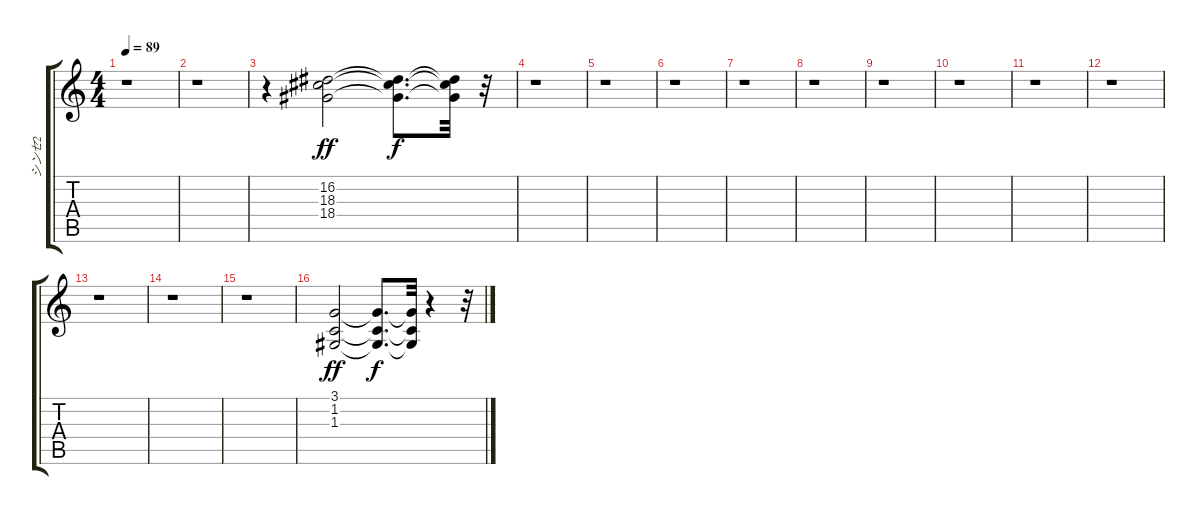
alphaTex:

\track ("シンセ2" "シンセ2") {instrument pad8sweep}
\staff {score tabs}
\tuning (E4 B3 G3 D3 A2 E2) {hide}
\ts (4 4)
\tempo 89
\clef g2
\ks c
r.1{dy f} |
r.1 |
r.4 (16.2 18.3 18.4).2{dy ff} (16.2{t} 18.3{t} 18.4{t}).8{d dy f} (16.2{t} 18.3{t} 18.4{t}).32 r.32 |
r.1 |
r.1 |
r.1 |
r.1 |
r.1 |
r.1 |
r.1 |
r.1 |
r.1 |
r.1 |
r.1 |
r.1 |
(3.1 1.2 1.3).2{dy ff} (3.1{t} 1.2{t} 1.3{t}).8{d dy f} (3.1{t} 1.2{t} 1.3{t}).32 r.4 r.32
